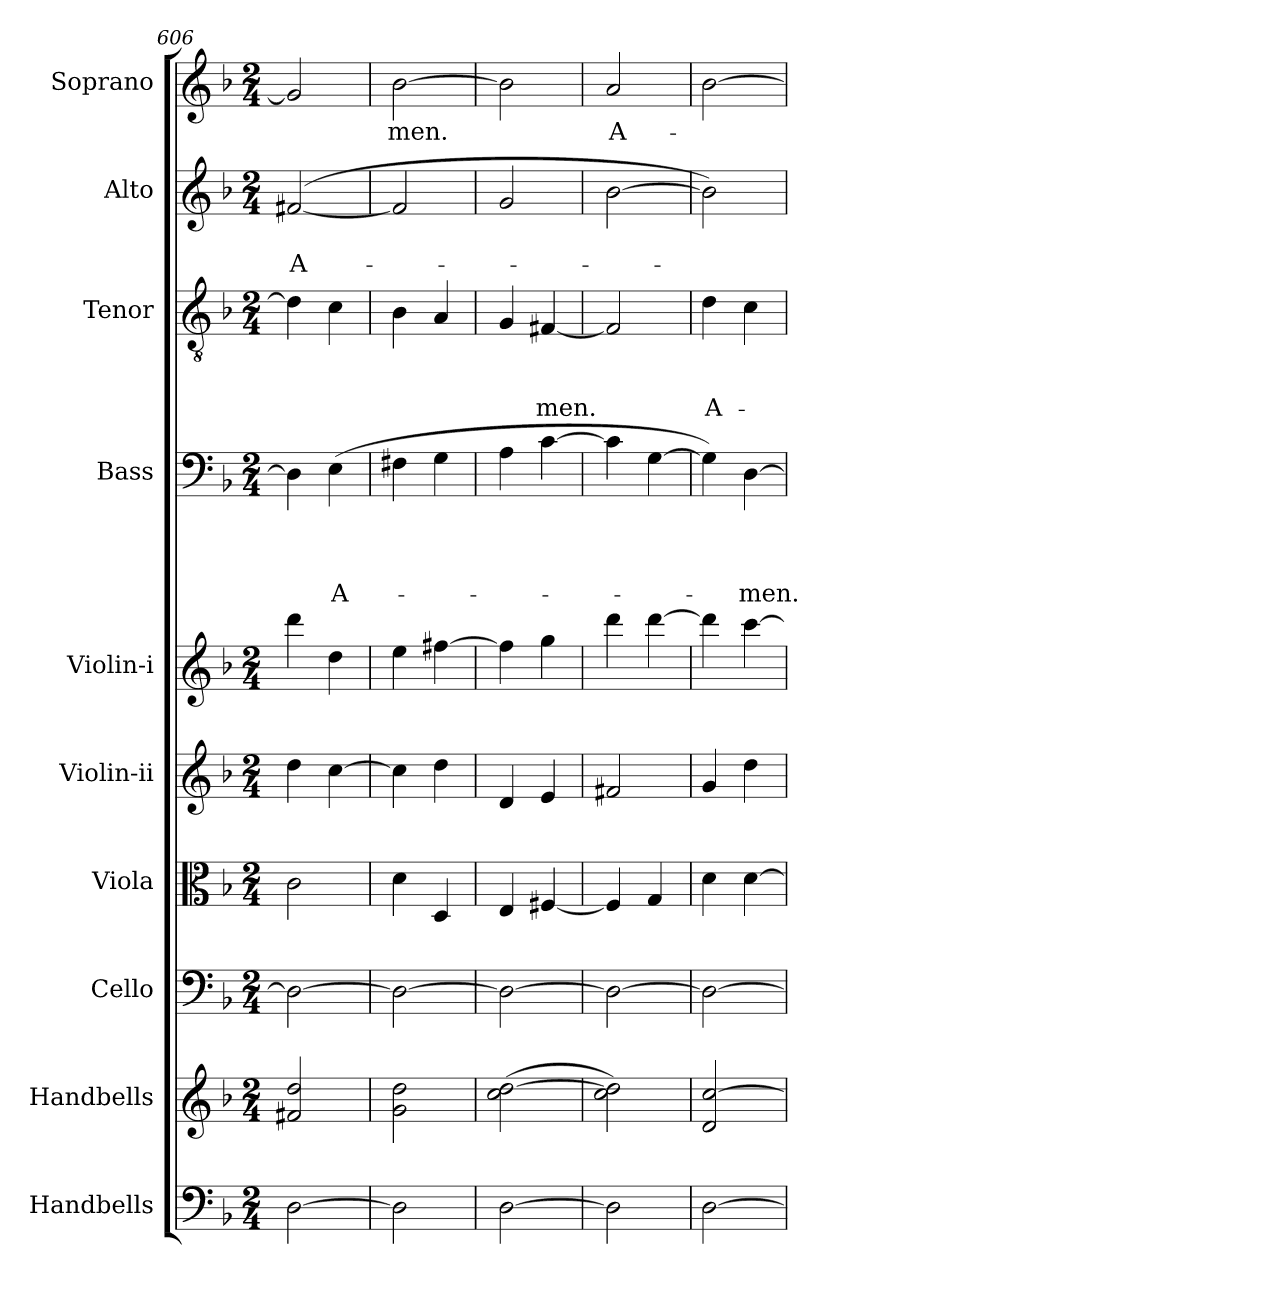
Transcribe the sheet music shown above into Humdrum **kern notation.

**kern	**kern	**kern	**kern	**kern	**kern	**kern	**text	**text	**text	**text	**kern	**text	**text	**text	**kern	**text	**text	**kern	**text
*part10	*part9	*part8	*part7	*part6	*part5	*part4	*part4	*part4	*part4	*part4	*part3	*part3	*part3	*part3	*part2	*part2	*part2	*part1	*part1
*staff10	*staff9	*staff8	*staff7	*staff6	*staff5	*staff4	*staff4	*staff4	*staff4	*staff4	*staff3	*staff3	*staff3	*staff3	*staff2	*staff2	*staff2	*staff1	*staff1
*I"Handbells	*I"Handbells	*I"Cello	*I"Viola	*I"Violin-ii	*I"Violin-i	*I"Bass	*	*	*	*	*I"Tenor	*	*	*	*I"Alto	*	*	*I"Soprano	*
*	*	*	*I'Vla.	*I'Vln.-ii	*I'Vln.-i	*I'B	*	*	*	*	*I'T	*	*	*	*I'A	*	*	*I'S	*
*clefF4	*clefG2	*clefF4	*clefC3	*clefG2	*clefG2	*clefF4	*	*	*	*	*clefGv2	*	*	*	*clefG2	*	*	*clefG2	*
*k[b-]	*k[b-]	*k[b-]	*k[b-]	*k[b-]	*k[b-]	*k[b-]	*	*	*	*	*k[b-]	*	*	*	*k[b-]	*	*	*k[b-]	*
*F:	*F:	*F:	*F:	*F:	*F:	*F:	*	*	*	*	*F:	*	*	*	*F:	*	*	*F:	*
*M2/4	*M2/4	*M2/4	*M2/4	*M2/4	*M2/4	*M2/4	*	*	*	*	*M2/4	*	*	*	*M2/4	*	*	*M2/4	*
=606	=606	=606	=606	=606	=606	=606	=606	=606	=606	=606	=606	=606	=606	=606	=606	=606	=606	=606	=606
!	!	!	!	!	!	!	!	!	!	!	!	!	!	!	!	!	!LO:LY:b	!	!
[>2D\	2f#X/ 2dd/	2D\_	2c\	4dd\	4ddd\	4D\]	.	.	.	.	4d\]	.	.	.	([<2f#X/	.	A-	2g/]	.
!	!	!	!	!	!	!	!	!	!	!LO:LY:b	!	!	!	!	!	!	!	!	!
.	.	.	.	[>4cc\	4dd\	(>4E\	.	.	.	A-	4c\	.	.	.	.	.	.	.	.
=607	=607	=607	=607	=607	=607	=607	=607	=607	=607	=607	=607	=607	=607	=607	=607	=607	=607	=607	=607
!	!	!	!	!	!	!	!	!	!	!	!	!	!	!	!	!	!	!	!LO:LY:b
2D\]	2g\ 2dd\	2D\_	4d\	4cc\]	4ee\	4F#X\	.	.	.	.	4B-\	.	.	.	2f#/]	.	.	[>2b-\	-men.
.	.	.	4D/	4dd\	[>4ff#X\	4G\	.	.	.	.	4A/	.	.	.	.	.	.	.	.
=608	=608	=608	=608	=608	=608	=608	=608	=608	=608	=608	=608	=608	=608	=608	=608	=608	=608	=608	=608
[>2D\	(2cc\ [>2dd\	2D\_	4E/	4d/	4ff#\]	4A\	.	.	.	.	4G/	.	.	.	2g/	.	.	2b-\]	.
!	!	!	!	!	!	!	!	!	!	!	!	!	!	!LO:LY:b	!	!	!	!	!
.	.	.	[<4F#X/	4e/	4gg\	[>4c\	.	.	.	.	[<4F#X/	.	.	-men.	.	.	.	.	.
=609	=609	=609	=609	=609	=609	=609	=609	=609	=609	=609	=609	=609	=609	=609	=609	=609	=609	=609	=609
!	!	!	!	!	!	!	!	!	!	!	!	!	!	!	!	!	!	!	!LO:LY:b
2D\]	2cc\ 2dd\])	2D\_	4F#/]	2f#X/	4ddd\	4c\]	.	.	.	.	2F#/]	.	.	.	[>2b-\	.	.	2a/	A-
.	.	.	4G/	.	[>4ddd\	[>4G\	.	.	.	.	.	.	.	.	.	.	.	.	.
=610	=610	=610	=610	=610	=610	=610	=610	=610	=610	=610	=610	=610	=610	=610	=610	=610	=610	=610	=610
!	!	!	!	!	!	!	!	!	!	!	!	!	!	!LO:LY:b	!	!	!	!	!
[>2D\	2d/ [>2cc/	2D\_	4d\	4g/	4ddd\]	4G\])	.	.	.	.	4d\	.	.	A-	2b-\])	.	.	[>2b-\	.
!	!	!	!	!	!	!	!	!	!	!LO:LY:b	!	!	!	!	!	!	!	!	!
.	.	.	[>4d\	4dd\	[>4ccc\	[>4D\	.	.	.	-men.	4c\	.	.	.	.	.	.	.	.
=	=	=	=	=	=	=	=	=	=	=	=	=	=	=	=	=	=	=	=
*-	*-	*-	*-	*-	*-	*-	*-	*-	*-	*-	*-	*-	*-	*-	*-	*-	*-	*-	*-
